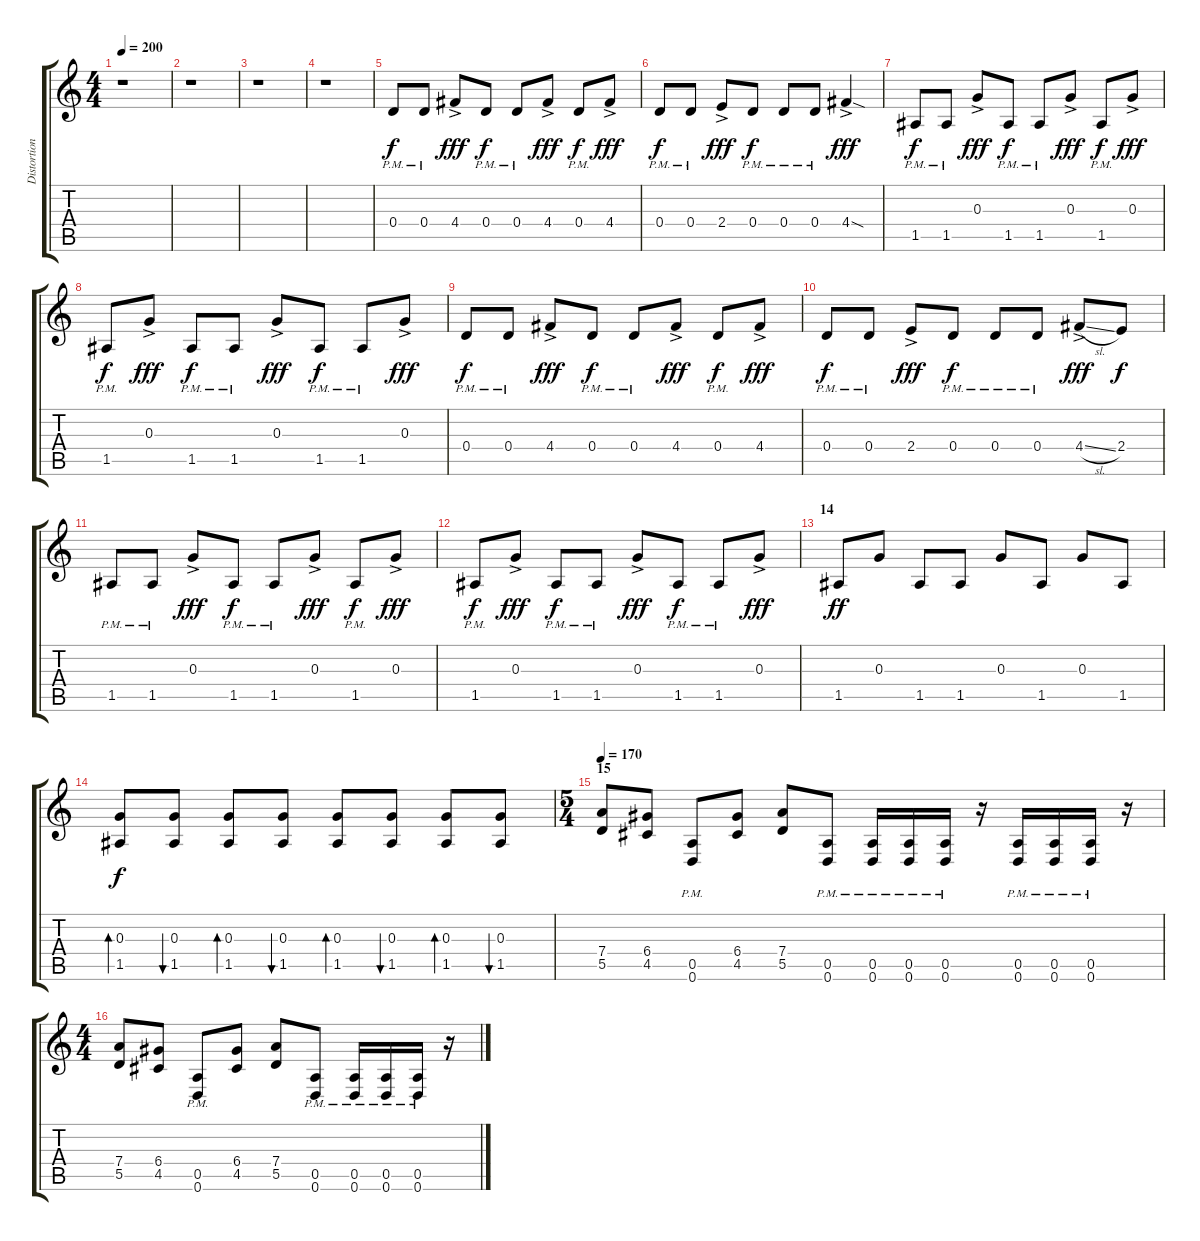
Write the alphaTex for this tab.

\track ("Distortion Guitar 2" "Distortion") {instrument distortionguitar}
\staff {score tabs}
\tuning (E4 B3 G3 D3 A2 D2) {hide}
\ts (4 4)
\tempo 200
\clef g2
\ks c
r.1{dy f} |
r.1 |
r.1 |
r.1 |
0.4{pm}.8 0.4{pm}.8 4.4{ac}.8{dy fff} 0.4{pm}.8{dy f} 0.4{pm}.8 4.4{ac}.8{dy fff} 0.4{pm}.8{dy f} 4.4{ac}.8{dy fff} |
0.4{pm}.8{dy f} 0.4{pm}.8 2.4{ac}.8{dy fff} 0.4{pm}.8{dy f} 0.4{pm}.8 0.4{pm}.8 4.4{sod ac}.4{dy fff} |
1.5{pm}.8{dy f} 1.5{pm}.8 0.3{ac}.8{dy fff} 1.5{pm}.8{dy f} 1.5{pm}.8 0.3{ac}.8{dy fff} 1.5{pm}.8{dy f} 0.3{ac}.8{dy fff} |
1.5{pm}.8{dy f} 0.3{ac}.8{dy fff} 1.5{pm}.8{dy f} 1.5{pm}.8 0.3{ac}.8{dy fff} 1.5{pm}.8{dy f} 1.5{pm}.8 0.3{ac}.8{dy fff} |
0.4{pm}.8{dy f} 0.4{pm}.8 4.4{ac}.8{dy fff} 0.4{pm}.8{dy f} 0.4{pm}.8 4.4{ac}.8{dy fff} 0.4{pm}.8{dy f} 4.4{ac}.8{dy fff} |
0.4{pm}.8{dy f} 0.4{pm}.8 2.4{ac}.8{dy fff} 0.4{pm}.8{dy f} 0.4{pm}.8 0.4{pm}.8 4.4{sl ac}.8{dy fff} 2.4.8{dy f} |
1.5{pm}.8 1.5{pm}.8 0.3{ac}.8{dy fff} 1.5{pm}.8{dy f} 1.5{pm}.8 0.3{ac}.8{dy fff} 1.5{pm}.8{dy f} 0.3{ac}.8{dy fff} |
1.5{pm}.8{dy f} 0.3{ac}.8{dy fff} 1.5{pm}.8{dy f} 1.5{pm}.8 0.3{ac}.8{dy fff} 1.5{pm}.8{dy f} 1.5{pm}.8 0.3{ac}.8{dy fff} |
\section ("" "14")
1.5.8{dy ff} 0.3.8 1.5.8 1.5.8 0.3.8 1.5.8 0.3.8 1.5.8 |
(0.3 1.5).8{bd 60 dy f} (0.3 1.5).8{bu 60} (0.3 1.5).8{bd 60} (0.3 1.5).8{bu 60} (0.3 1.5).8{bd 60} (0.3 1.5).8{bu 60} (0.3 1.5).8{bd 60} (0.3 1.5).8{bu 60} |
\ts (5 4)
\section ("" "15")
\tempo 170
(7.4 5.5).8 (6.4 4.5).8 (0.5{pm} 0.6{pm}).8 (6.4 4.5).8 (7.4 5.5).8 (0.5{pm} 0.6{pm}).8 (0.5{pm} 0.6{pm}).16 (0.5{pm} 0.6{pm}).16 (0.5{pm} 0.6{pm}).16 r.16 (0.5{pm} 0.6{pm}).16 (0.5{pm} 0.6{pm}).16 (0.5{pm} 0.6{pm}).16 r.16 |
\ts (4 4)
(7.4 5.5).8 (6.4 4.5).8 (0.5{pm} 0.6{pm}).8 (6.4 4.5).8 (7.4 5.5).8 (0.5{pm} 0.6{pm}).8 (0.5{pm} 0.6{pm}).16 (0.5{pm} 0.6{pm}).16 (0.5{pm} 0.6{pm}).16 r.16
